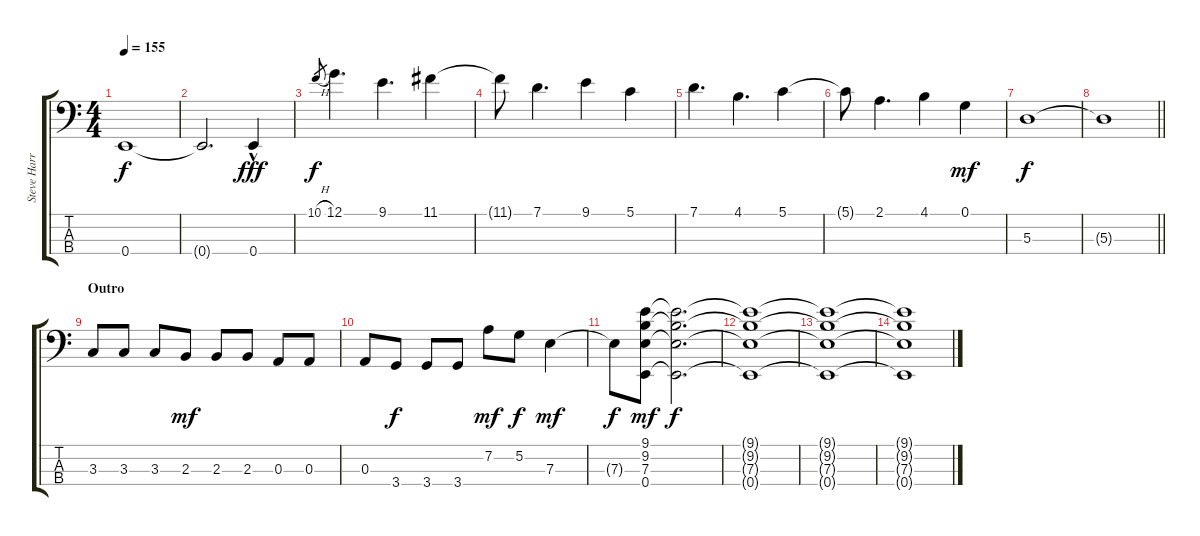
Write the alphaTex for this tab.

\track ("Steve Harris" "Steve Harr") {instrument electricbassfinger}
\staff {score tabs}
\tuning (G2 D2 A1 E1) {hide}
\ts (4 4)
\tempo 155
\clef f4
\ks c
0.4{t}.1{dy f} |
0.4{t}.2{d} 0.4{hac}.4{dy fff} |
10.1{h}.8{gr dy f} 12.1.4{d} 9.1.4{d} 11.1.4 |
11.1{t}.8 7.1.4{d} 9.1.4 5.1.4 |
7.1.4{d} 4.1.4{d} 5.1.4 |
5.1{t}.8 2.1.4{d} 4.1.4 0.1.4{dy mf} |
5.3.1{dy f} |
\barLineRight lightlight
5.3{t}.1 |
\section ("" "Outro")
3.3.8 3.3.8 3.3.8 2.3.8{dy mf} 2.3.8 2.3.8 0.3.8 0.3.8 |
0.3.8 3.4.8{dy f} 3.4.8 3.4.8 7.2.8{dy mf} 5.2.8{dy f} 7.3.4{dy mf} |
7.3{t}.8{dy f} (9.1 9.2 7.3 0.4).8{dy mf} (9.1{t} 9.2{t} 7.3{t} 0.4{t}).2{d dy f} |
(9.1{t} 9.2{t} 7.3{t} 0.4{t}).1 |
(9.1{t} 9.2{t} 7.3{t} 0.4{t}).1 |
(9.1{t} 9.2{t} 7.3{t} 0.4{t}).1
